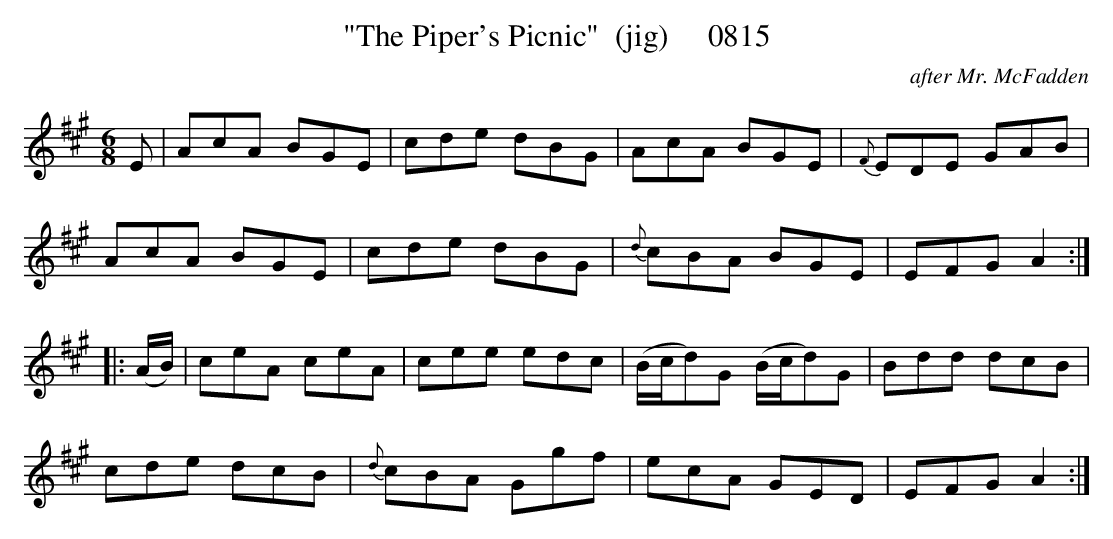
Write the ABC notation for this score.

X:1
T:"The Piper's Picnic"  (jig)     0815
C:after Mr. McFadden
BRENNAN June 2003 (HTTP://WWW.SOSYOURMOM.COM)
M:6/8
L:1/8
K:A
E|AcA BGE|cde dBG|AcA BGE|{F}EDE GAB|
AcA BGE|cde dBG|{d}cBA BGE|EFG A2:|
|:(A/2B/2)|ceA ceA|cee edc|(B/2c/2d)G (B/2c/2d)G|Bdd dcB|
cde dcB|{d}cBA Ggf|ecA GED|EFG A2:|
